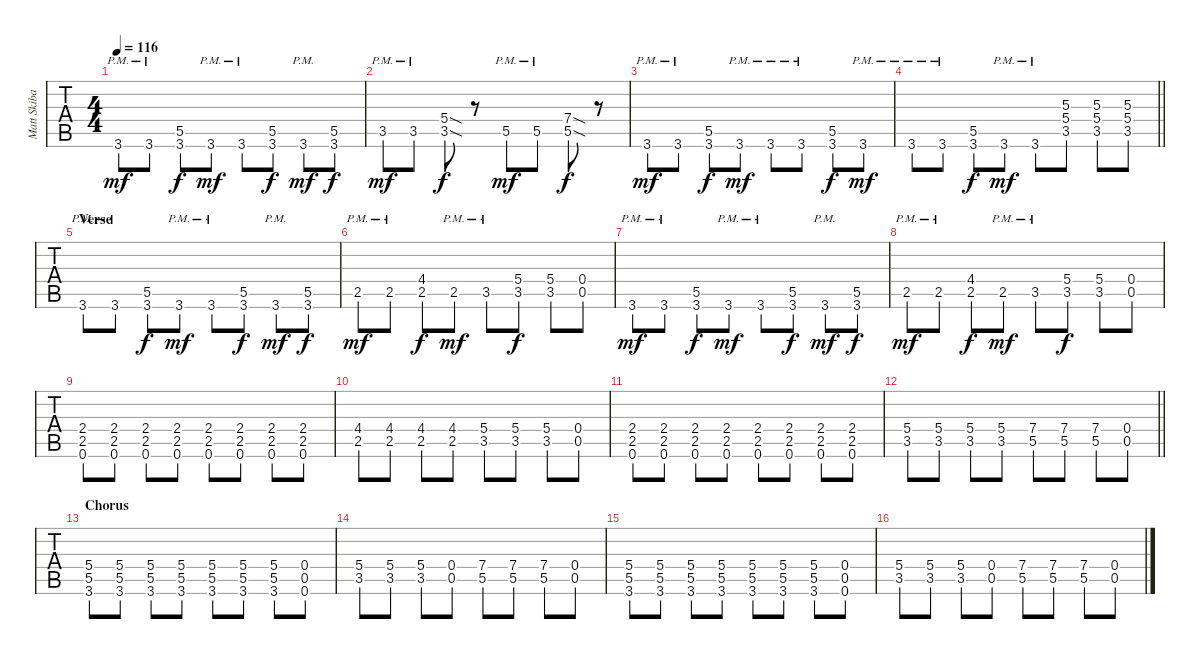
\track ("Matt Skiba - Guitar Two" "Matt Skiba") {instrument distortionguitar}
\staff {tabs}
\tuning (E4 B3 G3 D3 A2 E2) {hide}
\ts (4 4)
\tempo 116
\clef g2
\ks g
3.6{pm}.8{dy mf} 3.6{pm}.8 (5.5 3.6).8{dy f} 3.6{pm}.8{dy mf} 3.6{pm}.8 (5.5 3.6).8{dy f} 3.6{pm}.8{dy mf} (5.5 3.6).8{dy f} |
3.5{pm}.8{dy mf} 3.5{pm}.8 (5.4{sod} 3.5{sod}).8{dy f} r.8 5.5{pm}.8{dy mf} 5.5{pm}.8 (7.4{sod} 5.5{sod}).8{dy f} r.8 |
3.6{pm}.8{dy mf} 3.6{pm}.8 (5.5 3.6).8{dy f} 3.6{pm}.8{dy mf} 3.6{pm}.8 3.6{pm}.8 (5.5 3.6).8{dy f} 3.6{pm}.8{dy mf} |
\barLineRight lightlight
3.6{pm}.8 3.6{pm}.8 (5.5 3.6).8{dy f} 3.6{pm}.8{dy mf} 3.6{pm}.8 (5.3 5.4 3.5).8 (5.3 5.4 3.5).8 (5.3 5.4 3.5).8 |
\section ("" "Verse")
3.6{pm}.8 3.6{pm}.8 (5.5 3.6).8{dy f} 3.6{pm}.8{dy mf} 3.6{pm}.8 (5.5 3.6).8{dy f} 3.6{pm}.8{dy mf} (5.5 3.6).8{dy f} |
2.5{pm}.8{dy mf} 2.5{pm}.8 (4.4 2.5).8{dy f} 2.5{pm}.8{dy mf} 3.5{pm}.8 (5.4 3.5).8{dy f} (5.4 3.5).8 (0.4 0.5).8 |
3.6{pm}.8{dy mf} 3.6{pm}.8 (5.5 3.6).8{dy f} 3.6{pm}.8{dy mf} 3.6{pm}.8 (5.5 3.6).8{dy f} 3.6{pm}.8{dy mf} (5.5 3.6).8{dy f} |
2.5{pm}.8{dy mf} 2.5{pm}.8 (4.4 2.5).8{dy f} 2.5{pm}.8{dy mf} 3.5{pm}.8 (5.4 3.5).8{dy f} (5.4 3.5).8 (0.4 0.5).8 |
(2.4 2.5 0.6).8 (2.4 2.5 0.6).8 (2.4 2.5 0.6).8 (2.4 2.5 0.6).8 (2.4 2.5 0.6).8 (2.4 2.5 0.6).8 (2.4 2.5 0.6).8 (2.4 2.5 0.6).8 |
(4.4 2.5).8 (4.4 2.5).8 (4.4 2.5).8 (4.4 2.5).8 (5.4 3.5).8 (5.4 3.5).8 (5.4 3.5).8 (0.4 0.5).8 |
(2.4 2.5 0.6).8 (2.4 2.5 0.6).8 (2.4 2.5 0.6).8 (2.4 2.5 0.6).8 (2.4 2.5 0.6).8 (2.4 2.5 0.6).8 (2.4 2.5 0.6).8 (2.4 2.5 0.6).8 |
\barLineRight lightlight
(5.4 3.5).8 (5.4 3.5).8 (5.4 3.5).8 (5.4 3.5).8 (7.4 5.5).8 (7.4 5.5).8 (7.4 5.5).8 (0.4 0.5).8 |
\section ("" "Chorus")
(5.4 5.5 3.6).8{balance 8} (5.4 5.5 3.6).8 (5.4 5.5 3.6).8 (5.4 5.5 3.6).8 (5.4 5.5 3.6).8 (5.4 5.5 3.6).8 (5.4 5.5 3.6).8 (0.4 0.5 0.6).8 |
(5.4 3.5).8 (5.4 3.5).8 (5.4 3.5).8 (0.4 0.5).8 (7.4 5.5).8 (7.4 5.5).8 (7.4 5.5).8 (0.4 0.5).8 |
(5.4 5.5 3.6).8 (5.4 5.5 3.6).8 (5.4 5.5 3.6).8 (5.4 5.5 3.6).8 (5.4 5.5 3.6).8 (5.4 5.5 3.6).8 (5.4 5.5 3.6).8 (0.4 0.5 0.6).8 |
(5.4 3.5).8 (5.4 3.5).8 (5.4 3.5).8 (0.4 0.5).8 (7.4 5.5).8 (7.4 5.5).8 (7.4 5.5).8 (0.4 0.5).8
